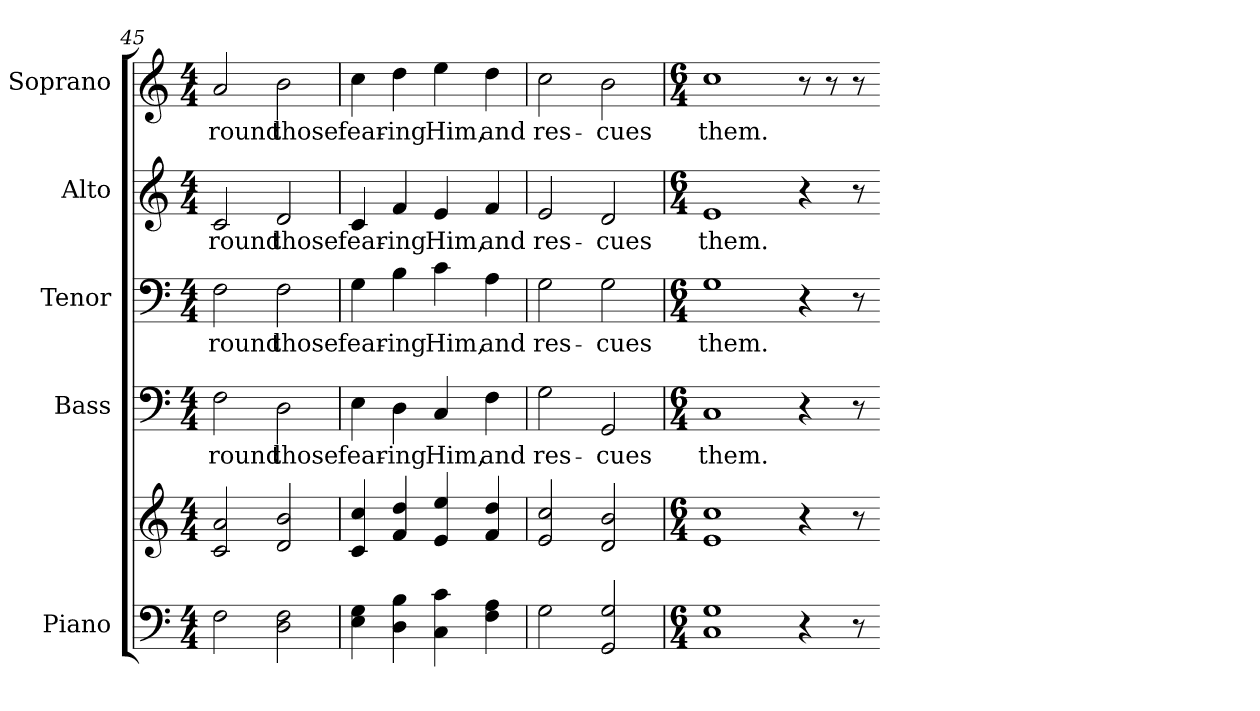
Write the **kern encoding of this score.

**kern	**kern	**kern	**text	**kern	**text	**kern	**text	**kern	**text
*part5	*part5	*part4	*part4	*part3	*part3	*part2	*part2	*part1	*part1
*staff6	*staff5	*staff4	*staff4	*staff3	*staff3	*staff2	*staff2	*staff1	*staff1
*I"Piano	*	*I"Bass	*	*I"Tenor	*	*I"Alto	*	*I"Soprano	*
*I'Pno.	*	*I'B.	*	*I'T.	*	*I'A.	*	*I'S.	*
!!LO:PB:g=z
*clefF4	*clefG2	*clefF4	*	*clefF4	*	*clefG2	*	*clefG2	*
*k[]	*k[]	*k[]	*	*k[]	*	*k[]	*	*k[]	*
*C:	*C:	*C:	*	*C:	*	*C:	*	*C:	*
*M4/4	*M4/4	*M4/4	*	*M4/4	*	*M4/4	*	*M4/4	*
=45	=45	=45	=45	=45	=45	=45	=45	=45	=45
!	!	!	!LO:LY:b:color=#000000	!	!	!	!	!	!
!	!	!	!	!	!LO:LY:b:color=#000000	!	!	!	!
!	!	!	!	!	!	!	!LO:LY:b:color=#000000	!	!
!	!	!	!	!	!	!	!	!	!LO:LY:b:color=#000000
2Fi\	2ci/ 2ai	2Fi\	-round	2Fi\	-round	2ci/	-round	2ai/	-round
!	!	!	!LO:LY:b:color=#000000	!	!	!	!	!	!
!	!	!	!	!	!LO:LY:b:color=#000000	!	!	!	!
!	!	!	!	!	!	!	!LO:LY:b:color=#000000	!	!
!	!	!	!	!	!	!	!	!	!LO:LY:b:color=#000000
2Di\ 2Fi	2di/ 2bi	2Di\	those	2Fi\	those	2di/	those	2bi\	those
=46	=46	=46	=46	=46	=46	=46	=46	=46	=46
!	!	!	!LO:LY:b:color=#000000	!	!	!	!	!	!
!	!	!	!	!	!LO:LY:b:color=#000000	!	!	!	!
!	!	!	!	!	!	!	!LO:LY:b:color=#000000	!	!
!	!	!	!	!	!	!	!	!	!LO:LY:b:color=#000000
4Ei\ 4Gi	4ci/ 4cci	4Ei\	fear-	4Gi\	fear-	4ci/	fear-	4cci\	fear-
!	!	!	!LO:LY:b:color=#000000	!	!	!	!	!	!
!	!	!	!	!	!LO:LY:b:color=#000000	!	!	!	!
!	!	!	!	!	!	!	!LO:LY:b:color=#000000	!	!
!	!	!	!	!	!	!	!	!	!LO:LY:b:color=#000000
4Di\ 4Bi	4fi/ 4ddi	4Di\	-ing	4Bi\	-ing	4fi/	-ing	4ddi\	-ing
!	!	!	!LO:LY:b:color=#000000	!	!	!	!	!	!
!	!	!	!	!	!LO:LY:b:color=#000000	!	!	!	!
!	!	!	!	!	!	!	!LO:LY:b:color=#000000	!	!
!	!	!	!	!	!	!	!	!	!LO:LY:b:color=#000000
4Ci\ 4ci	4ei/ 4eei	4Ci/	Him,	4ci\	Him,	4ei/	Him,	4eei\	Him,
!	!	!	!LO:LY:b:color=#000000	!	!	!	!	!	!
!	!	!	!	!	!LO:LY:b:color=#000000	!	!	!	!
!	!	!	!	!	!	!	!LO:LY:b:color=#000000	!	!
!	!	!	!	!	!	!	!	!	!LO:LY:b:color=#000000
4Fi\ 4Ai	4fi/ 4ddi	4Fi\	and	4Ai\	and	4fi/	and	4ddi\	and
=47	=47	=47	=47	=47	=47	=47	=47	=47	=47
!	!	!	!LO:LY:b:color=#000000	!	!	!	!	!	!
!	!	!	!	!	!LO:LY:b:color=#000000	!	!	!	!
!	!	!	!	!	!	!	!LO:LY:b:color=#000000	!	!
!	!	!	!	!	!	!	!	!	!LO:LY:b:color=#000000
2Gi\	2ei/ 2cci	2Gi\	res-	2Gi\	res-	2ei/	res-	2cci\	res-
!	!	!	!LO:LY:b:color=#000000	!	!	!	!	!	!
!	!	!	!	!	!LO:LY:b:color=#000000	!	!	!	!
!	!	!	!	!	!	!	!LO:LY:b:color=#000000	!	!
!	!	!	!	!	!	!	!	!	!LO:LY:b:color=#000000
2GGi/ 2Gi	2di/ 2bi	2GGi/	-cues	2Gi\	-cues	2di/	-cues	2bi\	-cues
=48	=48	=48	=48	=48	=48	=48	=48	=48	=48
*M6/4	*M6/4	*M6/4	*	*M6/4	*	*M6/4	*	*M6/4	*
!	!	!	!LO:LY:b:color=#000000	!	!	!	!	!	!
!	!	!	!	!	!LO:LY:b:color=#000000	!	!	!	!
!	!	!	!	!	!	!	!LO:LY:b:color=#000000	!	!
!	!	!	!	!	!	!	!	!	!LO:LY:b:color=#000000
1Ci 1Gi	1ei 1cci	1Ci	them.	1Gi	them.	1ei	them.	1cci	them.
4r	4r	4r	.	4r	.	4r	.	8r	.
.	.	.	.	.	.	.	.	8r	.
8r	8r	8r	.	8r	.	8r	.	8r	.
=-	=-	=-	=-	=-	=-	=-	=-	=-	=-
*-	*-	*-	*-	*-	*-	*-	*-	*-	*-
